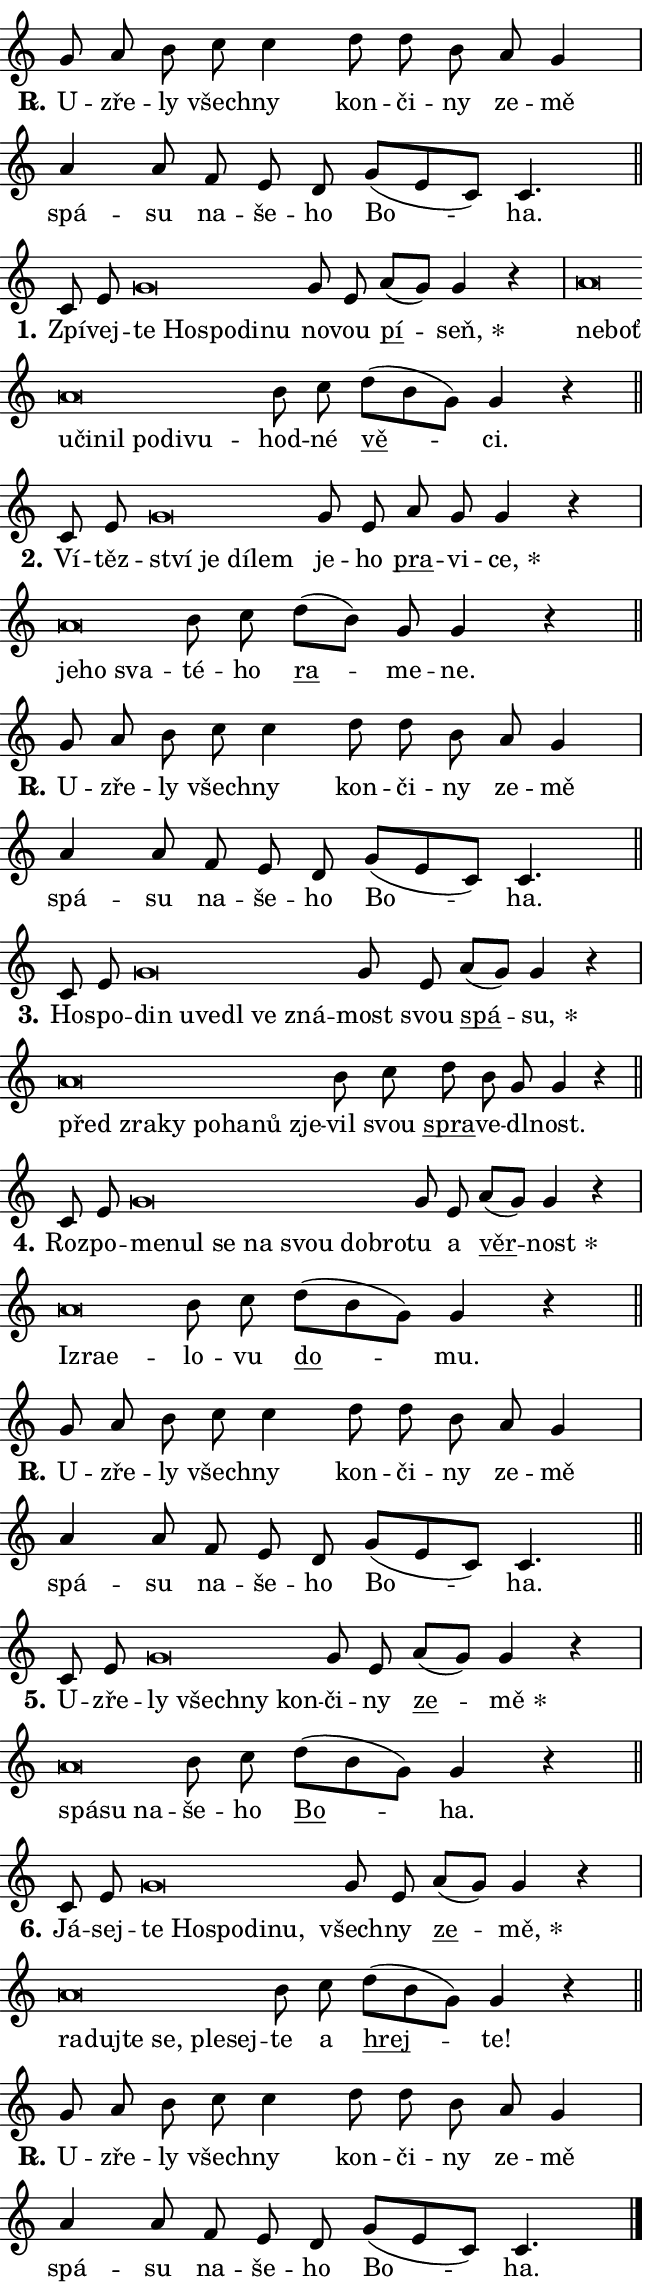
\version "2.24.0"
\header { tagline = "" }
\paper {
  indent = 0\cm
  top-margin = 0\cm
  right-margin = 0.13\cm % to fit lyric hyphens
  bottom-margin = 0\cm
  left-margin = 0\cm
  paper-width = 11\cm
  page-breaking = #ly:one-page-breaking
  system-system-spacing.basic-distance = #11
  score-system-spacing.basic-distance = #11
  ragged-last = ##f
}


%% Author: Thomas Morley
%% https://lists.gnu.org/archive/html/lilypond-user/2020-05/msg00002.html
#(define (line-position grob)
"Returns position of @var[grob} in current system:
   @code{'start}, if at first time-step
   @code{'end}, if at last time-step
   @code{'middle} otherwise
"
  (let* ((col (ly:item-get-column grob))
         (ln (ly:grob-object col 'left-neighbor))
         (rn (ly:grob-object col 'right-neighbor))
         (col-to-check-left (if (ly:grob? ln) ln col))
         (col-to-check-right (if (ly:grob? rn) rn col))
         (break-dir-left
           (and
             (ly:grob-property col-to-check-left 'non-musical #f)
             (ly:item-break-dir col-to-check-left)))
         (break-dir-right
           (and
             (ly:grob-property col-to-check-right 'non-musical #f)
             (ly:item-break-dir col-to-check-right))))
        (cond ((eqv? 1 break-dir-left) 'start)
              ((eqv? -1 break-dir-right) 'end)
              (else 'middle))))

#(define (tranparent-at-line-position vctor)
  (lambda (grob)
  "Relying on @code{line-position} select the relevant enry from @var{vctor}.
Used to determine transparency,"
    (case (line-position grob)
      ((end) (not (vector-ref vctor 0)))
      ((middle) (not (vector-ref vctor 1)))
      ((start) (not (vector-ref vctor 2))))))

noteHeadBreakVisibility =
#(define-music-function (break-visibility)(vector?)
"Makes @code{NoteHead}s transparent relying on @var{break-visibility}"
#{
  \override NoteHead.transparent =
    #(tranparent-at-line-position break-visibility)
#})

#(define delete-ledgers-for-transparent-note-heads
  (lambda (grob)
    "Reads whether a @code{NoteHead} is transparent.
If so this @code{NoteHead} is removed from @code{'note-heads} from
@var{grob}, which is supposed to be @code{LedgerLineSpanner}.
As a result ledgers are not printed for this @code{NoteHead}"
    (let* ((nhds-array (ly:grob-object grob 'note-heads))
           (nhds-list
             (if (ly:grob-array? nhds-array)
                 (ly:grob-array->list nhds-array)
                 '()))
           ;; Relies on the transparent-property being done before
           ;; Staff.LedgerLineSpanner.after-line-breaking is executed.
           ;; This is fragile ...
           (to-keep
             (remove
               (lambda (nhd)
                 (ly:grob-property nhd 'transparent #f))
               nhds-list)))
      ;; TODO find a better method to iterate over grob-arrays, similiar
      ;; to filter/remove etc for lists
      ;; For now rebuilt from scratch
      (set! (ly:grob-object grob 'note-heads)  '())
      (for-each
        (lambda (nhd)
          (ly:pointer-group-interface::add-grob grob 'note-heads nhd))
        to-keep))))

squashNotes = {
  \override NoteHead.X-extent = #'(-0.2 . 0.2)
  \override NoteHead.Y-extent = #'(-0.75 . 0)
  \override NoteHead.stencil =
    #(lambda (grob)
       (let ((pos (ly:grob-property grob 'staff-position)))
         (begin
           (if (< pos -7) (display "ERROR: Lower brevis then expected\n") (display ""))
           (if (<= pos -6) ly:text-interface::print ly:note-head::print))))
}
unSquashNotes = {
  \revert NoteHead.X-extent
  \revert NoteHead.Y-extent
  \revert NoteHead.stencil
}

hideNotes = \noteHeadBreakVisibility #begin-of-line-visible
unHideNotes = \noteHeadBreakVisibility #all-visible

% work-around for resetting accidentals
% https://lilypond.org/doc/v2.23/Documentation/notation/displaying-rhythms#unmetered-music
cadenzaMeasure = {
  \cadenzaOff
  \partial 1024 s1024
  \cadenzaOn
}

#(define-markup-command (accent layout props text) (markup?)
  "Underline accented syllable"
  (interpret-markup layout props
    #{\markup \override #'(offset . 4.3) \underline { #text }#}))

responsum = \markup \concat {
  "R" \hspace #-1.05 \path #0.1 #'((moveto 0 0.07) (lineto 0.9 0.8)) \hspace #0.05 "."
}

spaceSize = #0.6828661417322834 % exact space size for TeX Gyre Schola

\layout {
  \context {
    \Staff
    \remove "Time_signature_engraver"
    \override LedgerLineSpanner.after-line-breaking = #delete-ledgers-for-transparent-note-heads
  }
  \context {
    \Lyrics {
      \override LyricSpace.minimum-distance = \spaceSize
      \override LyricText.font-name = #"TeX Gyre Schola"
      \override LyricText.font-size = 1
      \override StanzaNumber.font-name = #"TeX Gyre Schola Bold"
      \override StanzaNumber.font-size = 1
    }
  }
  \context {
    \Score 
    \override NoteHead.text =
      #(lambda (grob) 
        (let ((pos (ly:grob-property grob 'staff-position)))
          #{\markup {
            \combine
              \halign #-0.55 \raise #(if (= pos -6) 0 0.5) \override #'(thickness . 2) \draw-line #'(3.2 . 0)
              \musicglyph "noteheads.sM1"
          }#}))
  }
}

% magnetic-lyrics.ily
%
%   written by
%     Jean Abou Samra <jean@abou-samra.fr>
%     Werner Lemberg <wl@gnu.org>
%
%   adapted by
%     Jiri Hon <jiri.hon@gmail.com>
%
% Version 2022-Apr-15

% https://www.mail-archive.com/lilypond-user@gnu.org/msg149350.html

#(define (Left_hyphen_pointer_engraver context)
   "Collect syllable-hyphen-syllable occurrences in lyrics and store
them in properties.  This engraver only looks to the left.  For
example, if the lyrics input is @code{foo -- bar}, it does the
following.

@itemize @bullet
@item
Set the @code{text} property of the @code{LyricHyphen} grob between
@q{foo} and @q{bar} to @code{foo}.

@item
Set the @code{left-hyphen} property of the @code{LyricText} grob with
text @q{foo} to the @code{LyricHyphen} grob between @q{foo} and
@q{bar}.
@end itemize

Use this auxiliary engraver in combination with the
@code{lyric-@/text::@/apply-@/magnetic-@/offset!} hook."
   (let ((hyphen #f)
         (text #f))
     (make-engraver
      (acknowledgers
       ((lyric-syllable-interface engraver grob source-engraver)
        (set! text grob)))
      (end-acknowledgers
       ((lyric-hyphen-interface engraver grob source-engraver)
        ;(when (not (grob::has-interface grob 'lyric-space-interface))
          (set! hyphen grob)));)
      ((stop-translation-timestep engraver)
       (when (and text hyphen)
         (ly:grob-set-object! text 'left-hyphen hyphen))
       (set! text #f)
       (set! hyphen #f)))))

#(define (lyric-text::apply-magnetic-offset! grob)
   "If the space between two syllables is less than the value in
property @code{LyricText@/.details@/.squash-threshold}, move the right
syllable to the left so that it gets concatenated with the left
syllable.

Use this function as a hook for
@code{LyricText@/.after-@/line-@/breaking} if the
@code{Left_@/hyphen_@/pointer_@/engraver} is active."
   (let ((hyphen (ly:grob-object grob 'left-hyphen #f)))
     (when hyphen
       (let ((left-text (ly:spanner-bound hyphen LEFT)))
         (when (grob::has-interface left-text 'lyric-syllable-interface)
           (let* ((common (ly:grob-common-refpoint grob left-text X))
                  (this-x-ext (ly:grob-extent grob common X))
                  (left-x-ext
                   (begin
                     ;; Trigger magnetism for left-text.
                     (ly:grob-property left-text 'after-line-breaking)
                     (ly:grob-extent left-text common X)))
                  ;; `delta` is the gap width between two syllables.
                  (delta (- (interval-start this-x-ext)
                            (interval-end left-x-ext)))
                  (details (ly:grob-property grob 'details))
                  (threshold (assoc-get 'squash-threshold details 0.2)))
             (when (< delta threshold)
               (let* (;; We have to manipulate the input text so that
                      ;; ligatures crossing syllable boundaries are not
                      ;; disabled.  For languages based on the Latin
                      ;; script this is essentially a beautification.
                      ;; However, for non-Western scripts it can be a
                      ;; necessity.
                      (lt (ly:grob-property left-text 'text))
                      (rt (ly:grob-property grob 'text))
                      (is-space (grob::has-interface hyphen 'lyric-space-interface))
                      (space (if is-space " " ""))
                      (extra-delta (if is-space spaceSize 0))
                      ;; Append new syllable.
                      (ltrt-space (if (and (string? lt) (string? rt))
                                (string-append lt space rt)
                                (make-concat-markup (list lt space rt))))
                      ;; Right-align `ltrt` to the right side.
                      (ltrt-space-markup (grob-interpret-markup
                               grob
                               (make-translate-markup
                                (cons (interval-length this-x-ext) 0)
                                (make-right-align-markup ltrt-space)))))
                 (begin
                   ;; Don't print `left-text`.
                   (ly:grob-set-property! left-text 'stencil #f)
                   ;; Set text and stencil (which holds all collected
                   ;; syllables so far) and shift it to the left.
                   (ly:grob-set-property! grob 'text ltrt-space)
                   (ly:grob-set-property! grob 'stencil ltrt-space-markup)
                   (ly:grob-translate-axis! grob (- (- delta extra-delta)) X))))))))))


#(define (lyric-hyphen::displace-bounds-first grob)
   ;; Make very sure this callback isn't triggered too early.
   (let ((left (ly:spanner-bound grob LEFT))
         (right (ly:spanner-bound grob RIGHT)))
     (ly:grob-property left 'after-line-breaking)
     (ly:grob-property right 'after-line-breaking)
     (ly:lyric-hyphen::print grob)))

squashThreshold = #0.4

\layout {
  \context {
    \Lyrics
    \consists #Left_hyphen_pointer_engraver
    \override LyricText.after-line-breaking =
      #lyric-text::apply-magnetic-offset!
    \override LyricHyphen.stencil = #lyric-hyphen::displace-bounds-first
    \override LyricText.details.squash-threshold = \squashThreshold
    \override LyricHyphen.minimum-distance = 0
    \override LyricHyphen.minimum-length = \squashThreshold
  }
}

squashText = \override LyricText.details.squash-threshold = 9999
unSquashText = \override LyricText.details.squash-threshold = \squashThreshold

leftText = \override LyricText.self-alignment-X = #LEFT
unLeftText = \revert LyricText.self-alignment-X

starOffset = #(lambda (grob) 
                (let ((x_offset (ly:self-alignment-interface::aligned-on-x-parent grob)))
                  (if (= x_offset 0) 0 (+ x_offset 1.2))))

star = #(define-music-function (syllable)(string?)
"Append star separator at the end of a syllable"
#{
  \once \override LyricText.X-offset = #starOffset
  \lyricmode { \markup {
    #syllable
    \override #'((font-name . "TeX Gyre Schola Bold")) \hspace #0.2 \lower #0.65 \larger "*"
  } }
#})

starAccent = #(define-music-function (syllable)(string?)
"Append star separator at the end of a syllable and make accent"
#{
  \once \override LyricText.X-offset = #starOffset
  \lyricmode { \markup {
    \accent #syllable
    \override #'((font-name . "TeX Gyre Schola Bold")) \hspace #0.2 \lower #0.65 \larger "*"
  } }
#})

breath = #(define-music-function (syllable)(string?)
"Append breathing indicator at the end of a syllable"
#{
  \lyricmode { \markup { #syllable "+" } }
#})

optionalBreath = #(define-music-function (syllable)(string?)
"Append optional breathing indicator at the end of a syllable"
#{
  \lyricmode { \markup { #syllable "(+)" } }
#})


\score {
    <<
        \new Voice = "melody" { \cadenzaOn \key c \major \relative { g'8 a b c c4 \bar "" d8 d b \bar "" a g4 \cadenzaMeasure \bar "|" a a8 \bar "" f e d \bar "" g[( e c)] c4. \cadenzaMeasure \bar "||" \break } }
        \new Lyrics \lyricsto "melody" { \lyricmode { \set stanza = \responsum
U -- zře -- ly všech -- ny kon -- či -- ny ze -- mě spá -- su na -- še -- ho Bo -- ha. } }
    >>
    \layout {}
}

\score {
    <<
        \new Voice = "melody" { \cadenzaOn \key c \major \relative { c'8 e \bar "" \squashNotes g\breve*1/16 \hideNotes \breve*1/16 \bar "" \breve*1/16 \bar "" \breve*1/16 \breve*1/16 \bar "" \unHideNotes \unSquashNotes g8 e \bar "" a[(g)] g4 r \cadenzaMeasure \bar "|" \squashNotes a\breve*1/16 \hideNotes \breve*1/16 \bar "" \breve*1/16 \bar "" \breve*1/16 \bar "" \breve*1/16 \bar "" \breve*1/16 \bar "" \breve*1/16 \breve*1/16 \bar "" \unHideNotes \unSquashNotes b8 c \bar "" d[( b g)] g4 r \cadenzaMeasure \bar "||" \break } }
        \new Lyrics \lyricsto "melody" { \lyricmode { \set stanza = "1."
Zpí -- vej -- \leftText te \squashText Ho -- spo -- di -- nu \unLeftText \unSquashText no -- vou \markup \accent pí -- \star seň, \leftText ne -- \squashText boť u -- či -- nil po -- di -- vu -- \unLeftText \unSquashText hod -- né \markup \accent vě -- ci. } }
    >>
    \layout {}
}

\score {
    <<
        \new Voice = "melody" { \cadenzaOn \key c \major \relative { c'8 e \bar "" \squashNotes g\breve*1/16 \hideNotes \breve*1/16 \bar "" \breve*1/16 \breve*1/16 \bar "" \unHideNotes \unSquashNotes g8 e \bar "" a g g4 r \cadenzaMeasure \bar "|" \squashNotes a\breve*1/16 \hideNotes \breve*1/16 \breve*1/16 \bar "" \unHideNotes \unSquashNotes b8 c \bar "" d[( b)] g g4 r \cadenzaMeasure \bar "||" \break } }
        \new Lyrics \lyricsto "melody" { \lyricmode { \set stanza = "2."
Ví -- těz -- \leftText ství \squashText je dí -- lem \unLeftText \unSquashText je -- ho \markup \accent pra -- vi -- \star ce, \leftText je -- \squashText ho sva -- \unLeftText \unSquashText té -- ho \markup \accent ra -- me -- ne. } }
    >>
    \layout {}
}

\score {
    <<
        \new Voice = "melody" { \cadenzaOn \key c \major \relative { g'8 a b c c4 \bar "" d8 d b \bar "" a g4 \cadenzaMeasure \bar "|" a a8 \bar "" f e d \bar "" g[( e c)] c4. \cadenzaMeasure \bar "||" \break } }
        \new Lyrics \lyricsto "melody" { \lyricmode { \set stanza = \responsum
U -- zře -- ly všech -- ny kon -- či -- ny ze -- mě spá -- su na -- še -- ho Bo -- ha. } }
    >>
    \layout {}
}

\score {
    <<
        \new Voice = "melody" { \cadenzaOn \key c \major \relative { c'8 e \bar "" \squashNotes g\breve*1/16 \hideNotes \breve*1/16 \bar "" \breve*1/16 \bar "" \breve*1/16 \bar "" \breve*1/16 \breve*1/16 \bar "" \unHideNotes \unSquashNotes g8 e \bar "" a[(g)] g4 r \cadenzaMeasure \bar "|" \squashNotes a\breve*1/16 \hideNotes \breve*1/16 \bar "" \breve*1/16 \bar "" \breve*1/16 \bar "" \breve*1/16 \bar "" \breve*1/16 \breve*1/16 \bar "" \unHideNotes \unSquashNotes b8 c \bar "" d b g g4 r \cadenzaMeasure \bar "||" \break } }
        \new Lyrics \lyricsto "melody" { \lyricmode { \set stanza = "3."
Ho -- spo -- \leftText din \squashText u -- ve -- dl ve zná -- \unLeftText \unSquashText most svou \markup \accent spá -- \star su, \leftText před \squashText zra -- ky po -- ha -- nů zje -- \unLeftText \unSquashText vil svou \markup \accent spra -- ve -- dl -- nost. } }
    >>
    \layout {}
}

\score {
    <<
        \new Voice = "melody" { \cadenzaOn \key c \major \relative { c'8 e \bar "" \squashNotes g\breve*1/16 \hideNotes \breve*1/16 \bar "" \breve*1/16 \bar "" \breve*1/16 \bar "" \breve*1/16 \bar "" \breve*1/16 \breve*1/16 \bar "" \unHideNotes \unSquashNotes g8 e \bar "" a[(g)] g4 r \cadenzaMeasure \bar "|" \squashNotes a\breve*1/16 \hideNotes \breve*1/16 \breve*1/16 \bar "" \unHideNotes \unSquashNotes b8 c \bar "" d[( b g)] g4 r \cadenzaMeasure \bar "||" \break } }
        \new Lyrics \lyricsto "melody" { \lyricmode { \set stanza = "4."
Roz -- po -- \leftText me -- \squashText nul se na svou dob -- ro -- \unLeftText \unSquashText tu a \markup \accent věr -- \star nost \leftText Iz -- \squashText ra -- e -- \unLeftText \unSquashText lo -- vu \markup \accent do -- mu. } }
    >>
    \layout {}
}

\score {
    <<
        \new Voice = "melody" { \cadenzaOn \key c \major \relative { g'8 a b c c4 \bar "" d8 d b \bar "" a g4 \cadenzaMeasure \bar "|" a a8 \bar "" f e d \bar "" g[( e c)] c4. \cadenzaMeasure \bar "||" \break } }
        \new Lyrics \lyricsto "melody" { \lyricmode { \set stanza = \responsum
U -- zře -- ly všech -- ny kon -- či -- ny ze -- mě spá -- su na -- še -- ho Bo -- ha. } }
    >>
    \layout {}
}

\score {
    <<
        \new Voice = "melody" { \cadenzaOn \key c \major \relative { c'8 e \bar "" \squashNotes g\breve*1/16 \hideNotes \breve*1/16 \bar "" \breve*1/16 \breve*1/16 \bar "" \unHideNotes \unSquashNotes g8 e \bar "" a[(g)] g4 r \cadenzaMeasure \bar "|" \squashNotes a\breve*1/16 \hideNotes \breve*1/16 \breve*1/16 \bar "" \unHideNotes \unSquashNotes b8 c \bar "" d[( b g)] g4 r \cadenzaMeasure \bar "||" \break } }
        \new Lyrics \lyricsto "melody" { \lyricmode { \set stanza = "5."
U -- zře -- \leftText ly \squashText všech -- ny kon -- \unLeftText \unSquashText či -- ny \markup \accent ze -- \star mě \leftText spá -- \squashText su na -- \unLeftText \unSquashText še -- ho \markup \accent Bo -- ha. } }
    >>
    \layout {}
}

\score {
    <<
        \new Voice = "melody" { \cadenzaOn \key c \major \relative { c'8 e \bar "" \squashNotes g\breve*1/16 \hideNotes \breve*1/16 \bar "" \breve*1/16 \bar "" \breve*1/16 \breve*1/16 \bar "" \unHideNotes \unSquashNotes g8 e \bar "" a[(g)] g4 r \cadenzaMeasure \bar "|" \squashNotes a\breve*1/16 \hideNotes \breve*1/16 \bar "" \breve*1/16 \bar "" \breve*1/16 \bar "" \breve*1/16 \breve*1/16 \bar "" \unHideNotes \unSquashNotes b8 c \bar "" d[( b g)] g4 r \cadenzaMeasure \bar "||" \break } }
        \new Lyrics \lyricsto "melody" { \lyricmode { \set stanza = "6."
Já -- sej -- \leftText te \squashText Ho -- spo -- di -- nu, \unLeftText \unSquashText všech -- ny \markup \accent ze -- \star mě, \leftText ra -- \squashText duj -- te se, ple -- sej -- \unLeftText \unSquashText te a \markup \accent hrej -- te! } }
    >>
    \layout {}
}

\score {
    <<
        \new Voice = "melody" { \cadenzaOn \key c \major \relative { g'8 a b c c4 \bar "" d8 d b \bar "" a g4 \cadenzaMeasure \bar "|" a a8 \bar "" f e d \bar "" g[( e c)] c4. \cadenzaMeasure \bar "||" \break } \bar "|." }
        \new Lyrics \lyricsto "melody" { \lyricmode { \set stanza = \responsum
U -- zře -- ly všech -- ny kon -- či -- ny ze -- mě spá -- su na -- še -- ho Bo -- ha. } }
    >>
    \layout {}
}
